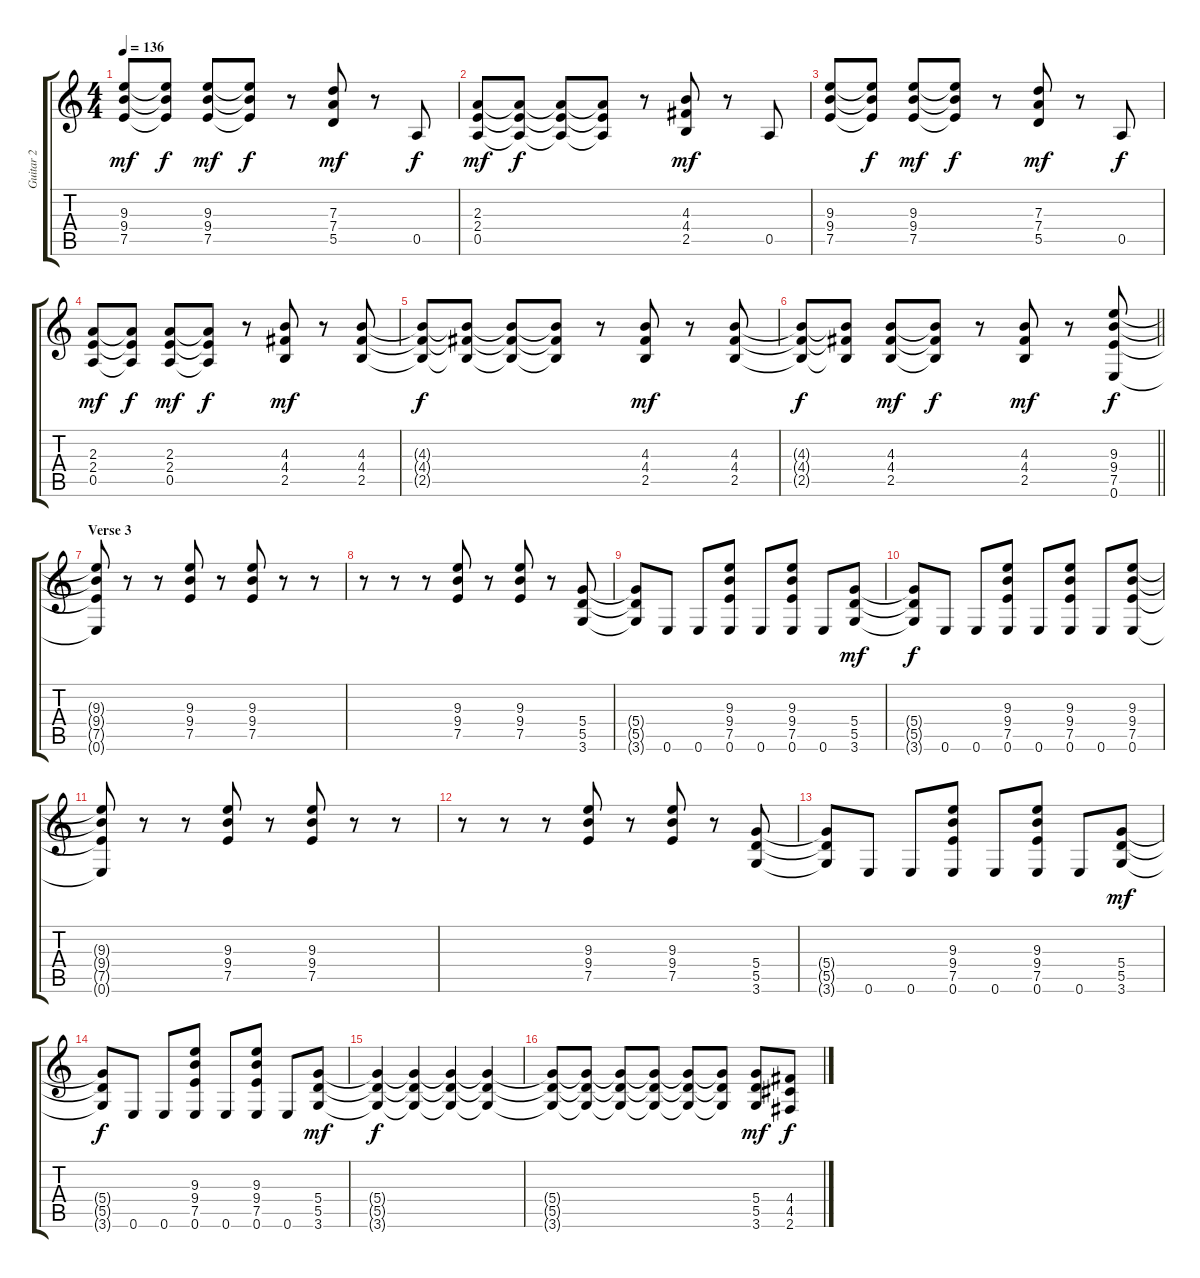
\track ("Guitar 2" "Guitar 2") {instrument distortionguitar}
\staff {score tabs}
\tuning (E4 B3 G3 D3 A2 E2) {hide}
\ts (4 4)
\tempo 136
\clef g2
\ks c
(9.3 9.4 7.5).8{dy mf} (9.3{t} 9.4{t} 7.5{t}).8{dy f} (9.3 9.4 7.5).8{dy mf} (9.3{t} 9.4{t} 7.5{t}).8{dy f} r.8 (7.3 7.4 5.5).8{dy mf} r.8 0.5.8{dy f} |
(2.3 2.4 0.5).8{dy mf} (2.3{t} 2.4{t} 0.5{t}).8{dy f} (2.3{t} 2.4{t} 0.5{t}).8 (2.3{t} 2.4{t} 0.5{t}).8 r.8 (4.3 4.4 2.5).8{dy mf} r.8 0.5.8 |
(9.3 9.4 7.5).8 (9.3{t} 9.4{t} 7.5{t}).8{dy f} (9.3 9.4 7.5).8{dy mf} (9.3{t} 9.4{t} 7.5{t}).8{dy f} r.8 (7.3 7.4 5.5).8{dy mf} r.8 0.5.8{dy f} |
(2.3 2.4 0.5).8{dy mf} (2.3{t} 2.4{t} 0.5{t}).8{dy f} (2.3 2.4 0.5).8{dy mf} (2.3{t} 2.4{t} 0.5{t}).8{dy f} r.8 (4.3 4.4 2.5).8{dy mf} r.8 (4.3 4.4 2.5).8 |
(4.3{t} 4.4{t} 2.5{t}).8{dy f} (4.3{t} 4.4{t} 2.5{t}).8 (4.3{t} 4.4{t} 2.5{t}).8 (4.3{t} 4.4{t} 2.5{t}).8 r.8 (4.3 4.4 2.5).8{dy mf} r.8 (4.3 4.4 2.5).8 |
\barLineRight lightlight
(4.3{t} 4.4{t} 2.5{t}).8{dy f} (4.3{t} 4.4{t} 2.5{t}).8 (4.3 4.4 2.5).8{dy mf} (4.3{t} 4.4{t} 2.5{t}).8{dy f} r.8 (4.3 4.4 2.5).8{dy mf} r.8 (9.3 9.4 7.5 0.6).8{dy f} |
\section ("" "Verse 3")
(9.3{t} 9.4{t} 7.5{t} 0.6{t}).8 r.8 r.8 (9.3 9.4 7.5).8 r.8 (9.3 9.4 7.5).8 r.8 r.8 |
r.8 r.8 r.8 (9.3 9.4 7.5).8 r.8 (9.3 9.4 7.5).8 r.8 (5.4 5.5 3.6).8 |
(5.4{t} 5.5{t} 3.6{t}).8 0.6.8 0.6.8 (9.3 9.4 7.5 0.6).8 0.6.8 (9.3 9.4 7.5 0.6).8 0.6.8 (5.4 5.5 3.6).8{dy mf} |
(5.4{t} 5.5{t} 3.6{t}).8{dy f} 0.6.8 0.6.8 (9.3 9.4 7.5 0.6).8 0.6.8 (9.3 9.4 7.5 0.6).8 0.6.8 (9.3 9.4 7.5 0.6).8 |
(9.3{t} 9.4{t} 7.5{t} 0.6{t}).8 r.8 r.8 (9.3 9.4 7.5).8 r.8 (9.3 9.4 7.5).8 r.8 r.8 |
r.8 r.8 r.8 (9.3 9.4 7.5).8 r.8 (9.3 9.4 7.5).8 r.8 (5.4 5.5 3.6).8 |
(5.4{t} 5.5{t} 3.6{t}).8 0.6.8 0.6.8 (9.3 9.4 7.5 0.6).8 0.6.8 (9.3 9.4 7.5 0.6).8 0.6.8 (5.4 5.5 3.6).8{dy mf} |
(5.4{t} 5.5{t} 3.6{t}).8{dy f} 0.6.8 0.6.8 (9.3 9.4 7.5 0.6).8 0.6.8 (9.3 9.4 7.5 0.6).8 0.6.8 (5.4 5.5 3.6).8{dy mf} |
(5.4{t} 5.5{t} 3.6{t}).4{dy f} (5.4{t} 5.5{t} 3.6{t}).4 (5.4{t} 5.5{t} 3.6{t}).4 (5.4{t} 5.5{t} 3.6{t}).4 |
(5.4{t} 5.5{t} 3.6{t}).8 (5.4{t} 5.5{t} 3.6{t}).8 (5.4{t} 5.5{t} 3.6{t}).8 (5.4{t} 5.5{t} 3.6{t}).8 (5.4{t} 5.5{t} 3.6{t}).8 (5.4{t} 5.5{t} 3.6{t}).8 (5.4 5.5 3.6).8{dy mf} (4.4 4.5 2.6).8{dy f}
